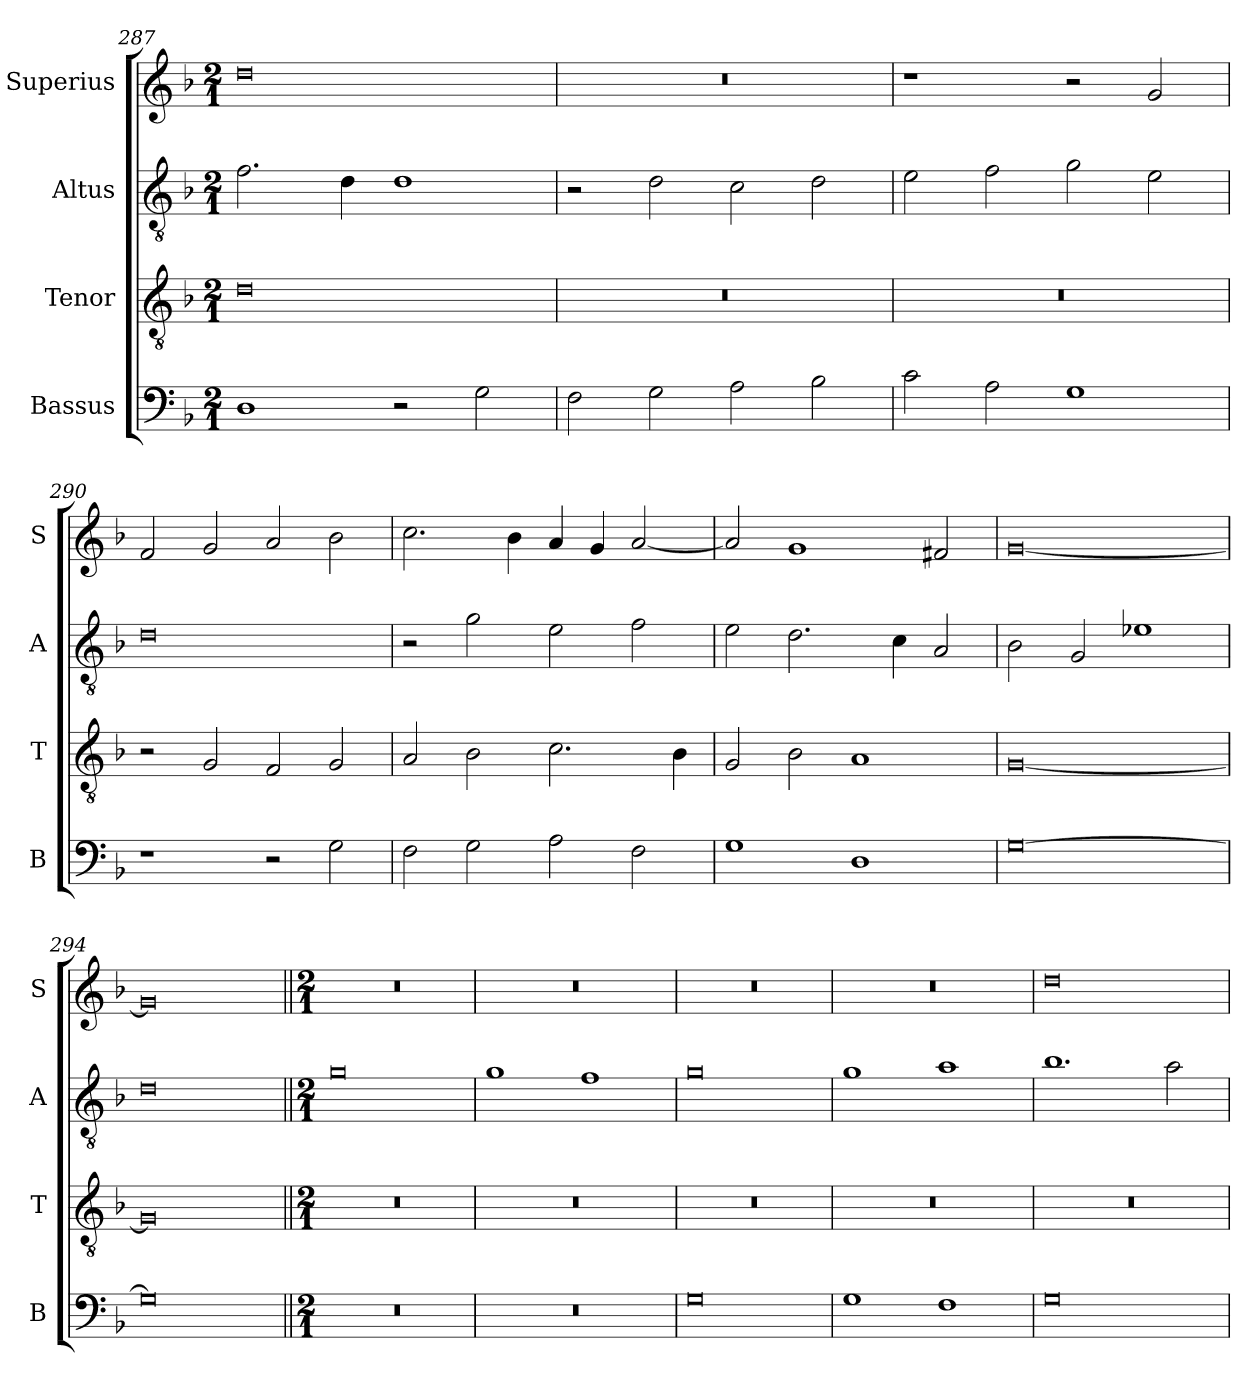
**kern	**kern	**kern	**kern
*part4	*part3	*part2	*part1
*staff4	*staff3	*staff2	*staff1
*I"Bassus	*I"Tenor	*I"Altus	*I"Superius
*I'B	*I'T	*I'A	*I'S
*clefF4	*clefGv2	*clefGv2	*clefG2
*k[b-]	*k[b-]	*k[b-]	*k[b-]
*M2/1	*M2/1	*M2/1	*M2/1
=287	=287	=287	=287
1D	0d	2.f\	0dd
.	.	4d\	.
2r	.	1d	.
2G\	.	.	.
=288	=288	=288	=288
2F\	0r	2r	0r
2G\	.	2d\	.
2A\	.	2c\	.
2B-\	.	2d\	.
=289	=289	=289	=289
2c\	0r	2e\	1r
2A\	.	2f\	.
1G	.	2g\	2r
.	.	2e\	2g/
=290	=290	=290	=290
1r	2r	0d	2f/
.	2G/	.	2g/
2r	2F/	.	2a/
2G\	2G/	.	2b-\
=291	=291	=291	=291
2F\	2A/	2r	2.cc\
2G\	2B-\	2g\	.
.	.	.	4b-\
2A\	2.c\	2e\	4a/
.	.	.	4g/
2F\	.	2f\	[2a/
.	4B-\	.	.
=292	=292	=292	=292
1G	2G/	2e\	2a/]
.	2B-\	2.d\	1g
1D	1A	.	.
.	.	4c\	.
.	.	2A/	2f#X/
=293	=293	=293	=293
[0G	[0G	2B-\	[0g
.	.	2G/	.
.	.	1e-X	.
=294	=294	=294	=294
0G]	0G]	0d	0g]
!!LO:LB:g=z
=295||	=295||	=295||	=295||
*M2/1	*M2/1	*M2/1	*M2/1
0r	0r	0g	0r
=296	=296	=296	=296
0r	0r	1g	0r
.	.	1f	.
=297	=297	=297	=297
0G	0r	0g	0r
=298	=298	=298	=298
1G	0r	1g	0r
1F	.	1a	.
=299	=299	=299	=299
0G	0r	1.b-	0dd
.	.	2a\	.
=	=	=	=
*-	*-	*-	*-
